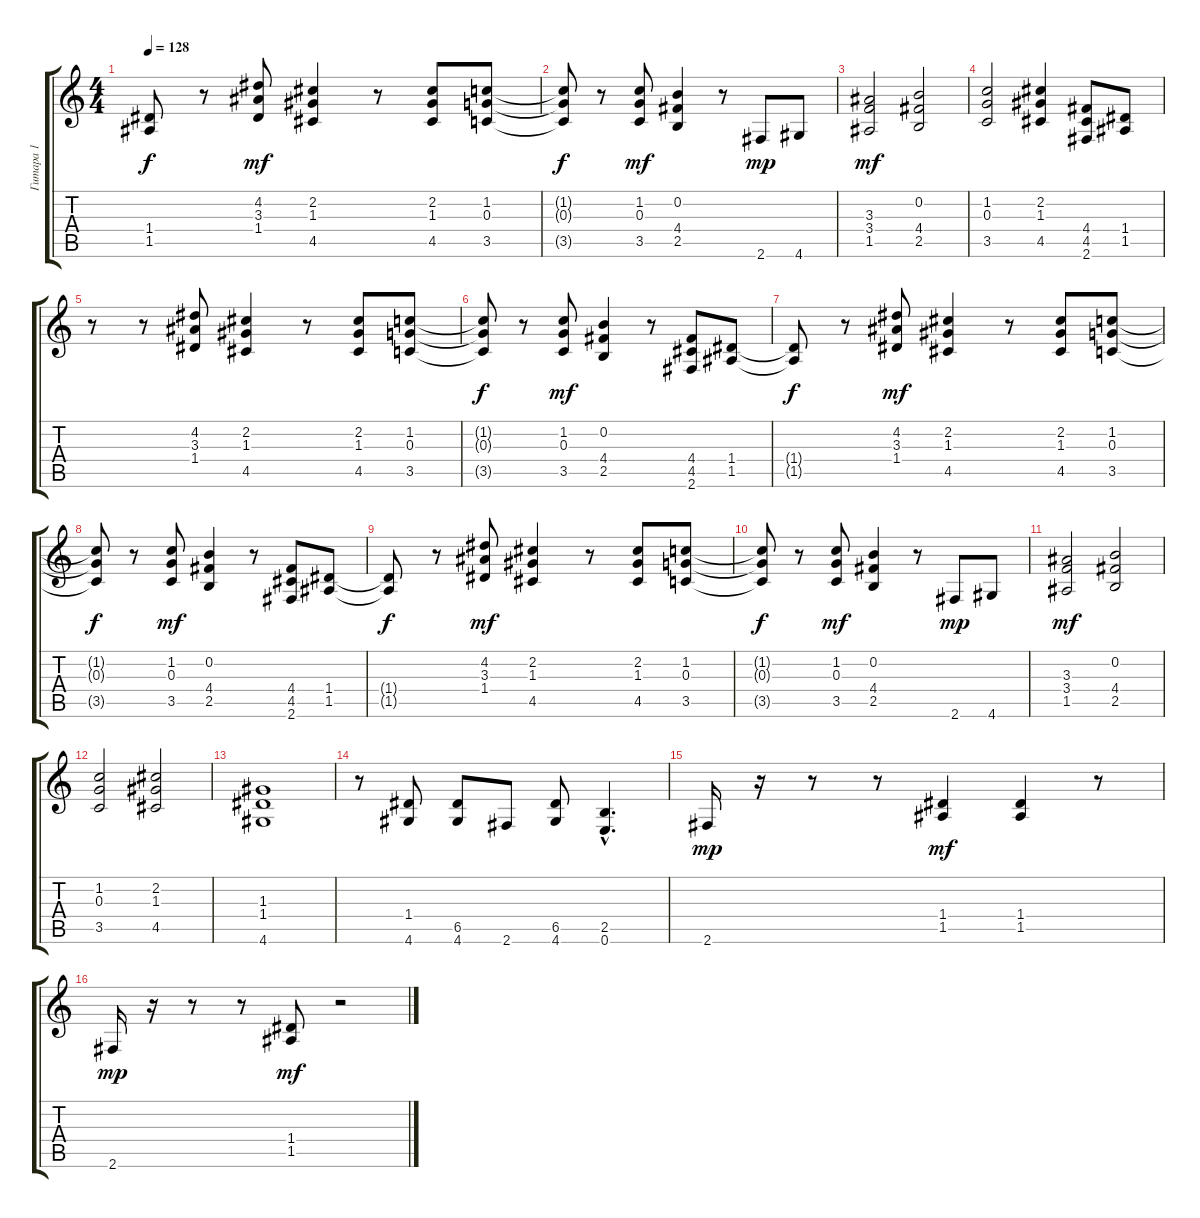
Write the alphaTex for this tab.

\track ("Гитара 1" "Гитара 1") {instrument distortionguitar}
\staff {score tabs}
\tuning (E4 B3 G3 D3 A2 E2) {hide}
\ts (4 4)
\tempo 128
\clef g2
\ks c
(1.4{t} 1.5{t}).8{dy f} r.8 (4.2 3.3 1.4).8{dy mf} (2.2 1.3 4.5).4 r.8 (2.2 1.3 4.5).8 (1.2 0.3 3.5).8 |
(1.2{t} 0.3{t} 3.5{t}).8{dy f} r.8 (1.2 0.3 3.5).8{dy mf} (0.2 4.4 2.5).4 r.8 2.6.8{dy mp} 4.6.8 |
(3.3 3.4 1.5).2{dy mf} (0.2 4.4 2.5).2 |
(1.2 0.3 3.5).2 (2.2 1.3 4.5).4 (4.4 4.5 2.6).8 (1.4 1.5).8 |
r.8 r.8 (4.2 3.3 1.4).8 (2.2 1.3 4.5).4 r.8 (2.2 1.3 4.5).8 (1.2 0.3 3.5).8 |
(1.2{t} 0.3{t} 3.5{t}).8{dy f} r.8 (1.2 0.3 3.5).8{dy mf} (0.2 4.4 2.5).4 r.8 (4.4 4.5 2.6).8 (1.4 1.5).8 |
(1.4{t} 1.5{t}).8{dy f} r.8 (4.2 3.3 1.4).8{dy mf} (2.2 1.3 4.5).4 r.8 (2.2 1.3 4.5).8 (1.2 0.3 3.5).8 |
(1.2{t} 0.3{t} 3.5{t}).8{dy f} r.8 (1.2 0.3 3.5).8{dy mf} (0.2 4.4 2.5).4 r.8 (4.4 4.5 2.6).8 (1.4 1.5).8 |
(1.4{t} 1.5{t}).8{dy f} r.8 (4.2 3.3 1.4).8{dy mf} (2.2 1.3 4.5).4 r.8 (2.2 1.3 4.5).8 (1.2 0.3 3.5).8 |
(1.2{t} 0.3{t} 3.5{t}).8{dy f} r.8 (1.2 0.3 3.5).8{dy mf} (0.2 4.4 2.5).4 r.8 2.6.8{dy mp} 4.6.8 |
(3.3 3.4 1.5).2{dy mf} (0.2 4.4 2.5).2 |
(1.2 0.3 3.5).2 (2.2 1.3 4.5).2 |
(1.3 1.4 4.6).1 |
r.8 (1.4 4.6).8 (6.5 4.6).8 2.6.8 (6.5 4.6).8 (2.5{hac} 0.6{hac}).4{d} |
2.6.16{dy mp} r.16 r.8 r.8 (1.4 1.5).4{dy mf} (1.4 1.5).4 r.8 |
2.6.16{dy mp} r.16 r.8 r.8 (1.4 1.5).8{dy mf} r.2
